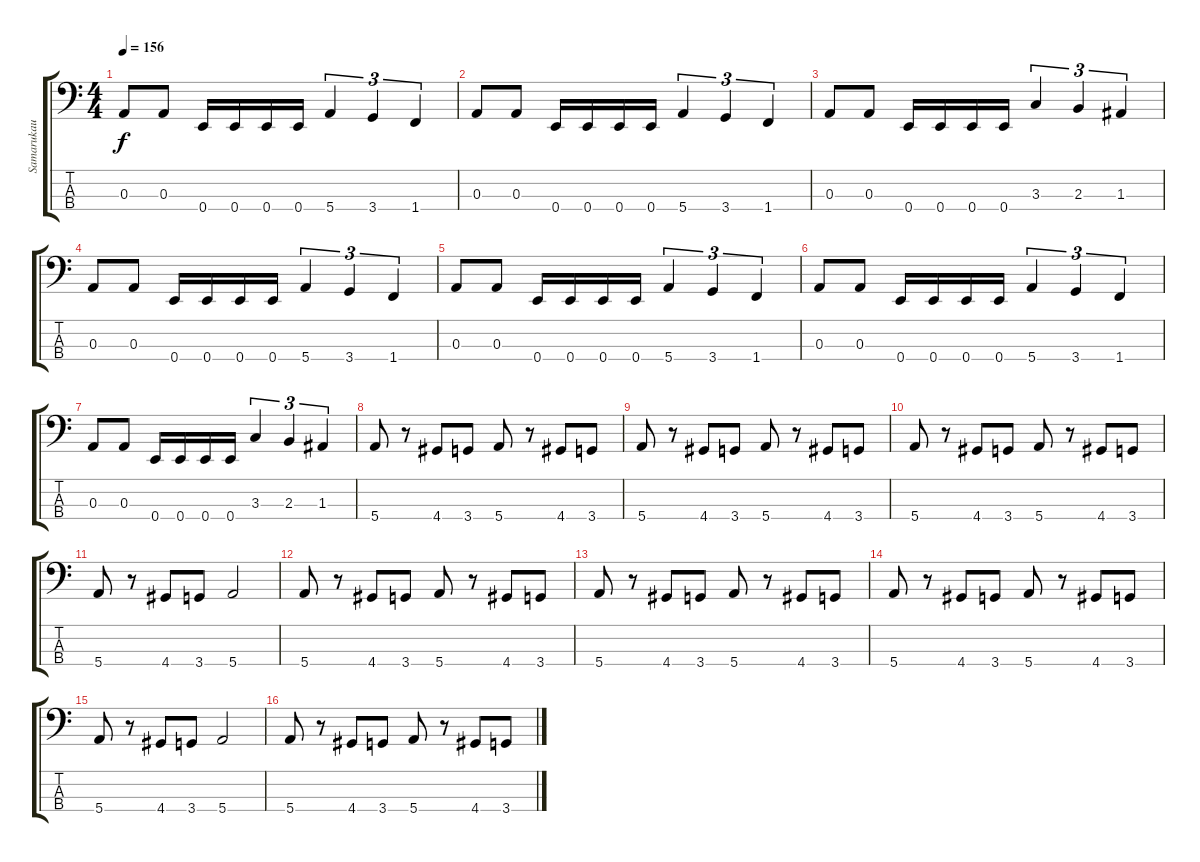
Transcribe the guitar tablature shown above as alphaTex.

\track ("Samarukau" "Samarukau") {instrument slapbass1}
\staff {score tabs}
\tuning (G2 D2 A1 E1) {hide}
\ts (4 4)
\tempo 156
\clef f4
\ks c
0.3.8{dy f} 0.3.8 0.4.16 0.4.16 0.4.16 0.4.16 5.4.4{tu (3 2)} 3.4.4{tu (3 2)} 1.4.4{tu (3 2)} |
0.3.8 0.3.8 0.4.16 0.4.16 0.4.16 0.4.16 5.4.4{tu (3 2)} 3.4.4{tu (3 2)} 1.4.4{tu (3 2)} |
0.3.8 0.3.8 0.4.16 0.4.16 0.4.16 0.4.16 3.3.4{tu (3 2)} 2.3.4{tu (3 2)} 1.3.4{tu (3 2)} |
0.3.8 0.3.8 0.4.16 0.4.16 0.4.16 0.4.16 5.4.4{tu (3 2)} 3.4.4{tu (3 2)} 1.4.4{tu (3 2)} |
0.3.8 0.3.8 0.4.16 0.4.16 0.4.16 0.4.16 5.4.4{tu (3 2)} 3.4.4{tu (3 2)} 1.4.4{tu (3 2)} |
0.3.8 0.3.8 0.4.16 0.4.16 0.4.16 0.4.16 5.4.4{tu (3 2)} 3.4.4{tu (3 2)} 1.4.4{tu (3 2)} |
0.3.8 0.3.8 0.4.16 0.4.16 0.4.16 0.4.16 3.3.4{tu (3 2)} 2.3.4{tu (3 2)} 1.3.4{tu (3 2)} |
5.4.8 r.8 4.4.8 3.4.8 5.4.8 r.8 4.4.8 3.4.8 |
5.4.8 r.8 4.4.8 3.4.8 5.4.8 r.8 4.4.8 3.4.8 |
5.4.8 r.8 4.4.8 3.4.8 5.4.8 r.8 4.4.8 3.4.8 |
5.4.8 r.8 4.4.8 3.4.8 5.4.2 |
5.4.8 r.8 4.4.8 3.4.8 5.4.8 r.8 4.4.8 3.4.8 |
5.4.8 r.8 4.4.8 3.4.8 5.4.8 r.8 4.4.8 3.4.8 |
5.4.8 r.8 4.4.8 3.4.8 5.4.8 r.8 4.4.8 3.4.8 |
5.4.8 r.8 4.4.8 3.4.8 5.4.2 |
5.4.8 r.8 4.4.8 3.4.8 5.4.8 r.8 4.4.8 3.4.8
